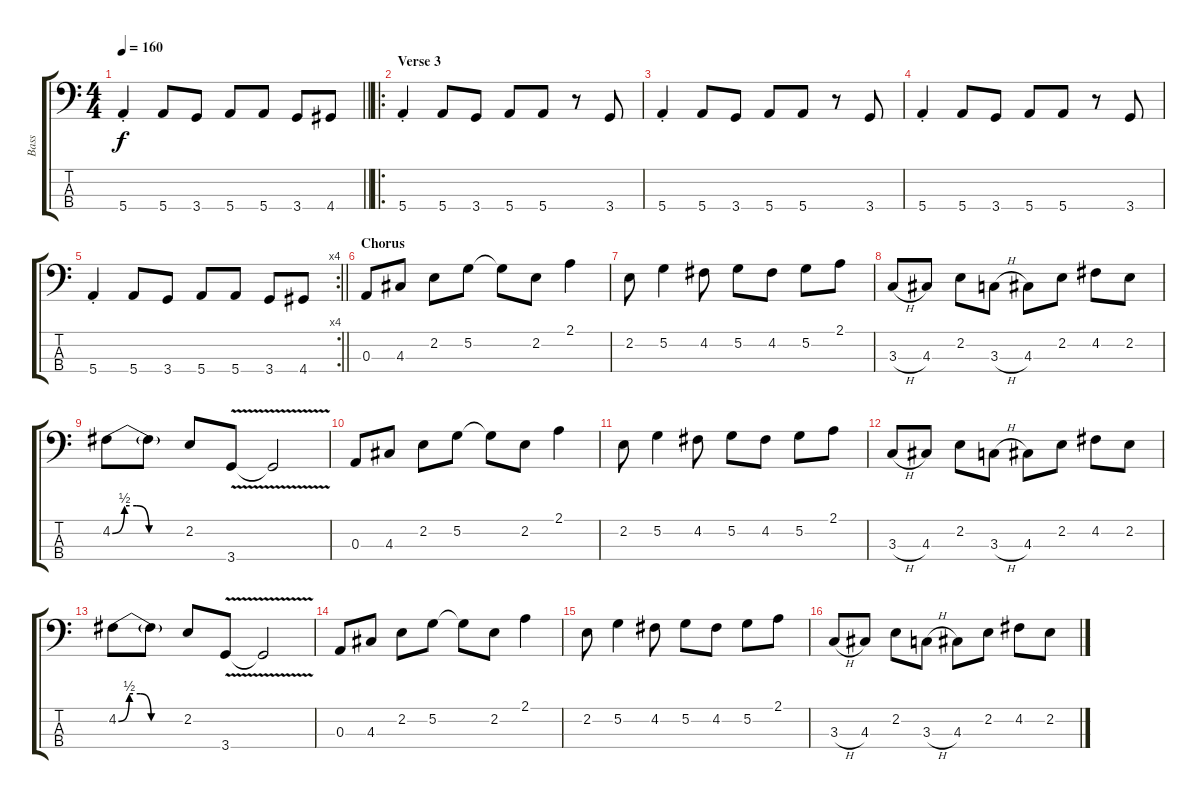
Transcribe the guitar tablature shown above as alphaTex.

\track ("Bass" "Bass") {instrument electricbasspick}
\staff {score tabs}
\tuning (G2 D2 A1 E1) {hide}
\ts (4 4)
\tempo 160
\clef f4
\barLineRight lightlight
\ks c
5.4{st}.4{dy f} 5.4.8 3.4.8 5.4.8 5.4.8 3.4.8 4.4.8 |
\ro
\section ("" "Verse 3")
5.4{st}.4 5.4.8 3.4.8 5.4.8 5.4.8 r.8 3.4.8 |
5.4{st}.4 5.4.8 3.4.8 5.4.8 5.4.8 r.8 3.4.8 |
5.4{st}.4 5.4.8 3.4.8 5.4.8 5.4.8 r.8 3.4.8 |
\rc 4
\barLineRight lightlight
5.4{st}.4 5.4.8 3.4.8 5.4.8 5.4.8 3.4.8 4.4.8 |
\section ("" "Chorus")
0.3.8 4.3.8 2.2.8 5.2.8 5.2{t}.8 2.2.8 2.1.4 |
2.2.8 5.2.4 4.2.8 5.2.8 4.2.8 5.2.8 2.1.8 |
3.3{h}.8 4.3.8 2.2.8 3.3{h}.8 4.3.8 2.2.8 4.2.8 2.2.8 |
4.2{be (custom 0 0 10 2 20 2 30 0 60 0)}.8 4.2{t}.8 2.2.8 3.4{v}.8 3.4{t}.2 |
0.3.8 4.3.8 2.2.8 5.2.8 5.2{t}.8 2.2.8 2.1.4 |
2.2.8 5.2.4 4.2.8 5.2.8 4.2.8 5.2.8 2.1.8 |
3.3{h}.8 4.3.8 2.2.8 3.3{h}.8 4.3.8 2.2.8 4.2.8 2.2.8 |
4.2{be (custom 0 0 10 2 20 2 30 0 60 0)}.8 4.2{t}.8 2.2.8 3.4{v}.8 3.4{t}.2 |
0.3.8 4.3.8 2.2.8 5.2.8 5.2{t}.8 2.2.8 2.1.4 |
2.2.8 5.2.4 4.2.8 5.2.8 4.2.8 5.2.8 2.1.8 |
3.3{h}.8 4.3.8 2.2.8 3.3{h}.8 4.3.8 2.2.8 4.2.8 2.2.8
